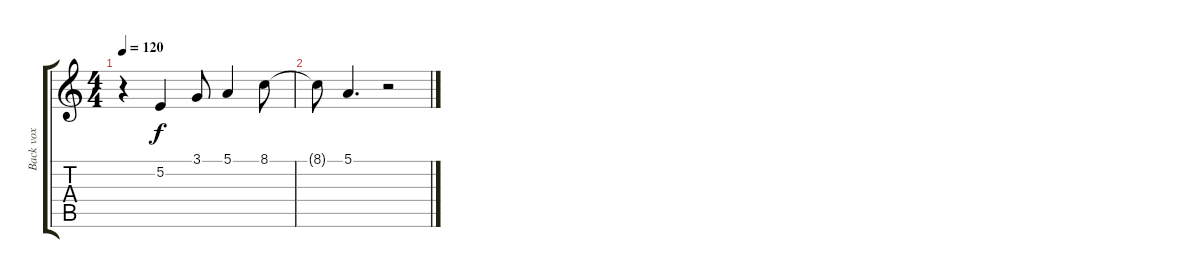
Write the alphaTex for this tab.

\track ("Back vox" "Back vox") {instrument tenorsax}
\staff {score tabs}
\tuning (E4 B3 G3 D3 A2 E2) {hide}
\ts (4 4)
\tempo 120
\clef g2
\ks c
r.4{dy f} 5.2.4 3.1.8 5.1.4 8.1.8 |
8.1{t}.8 5.1.4{d} r.2
